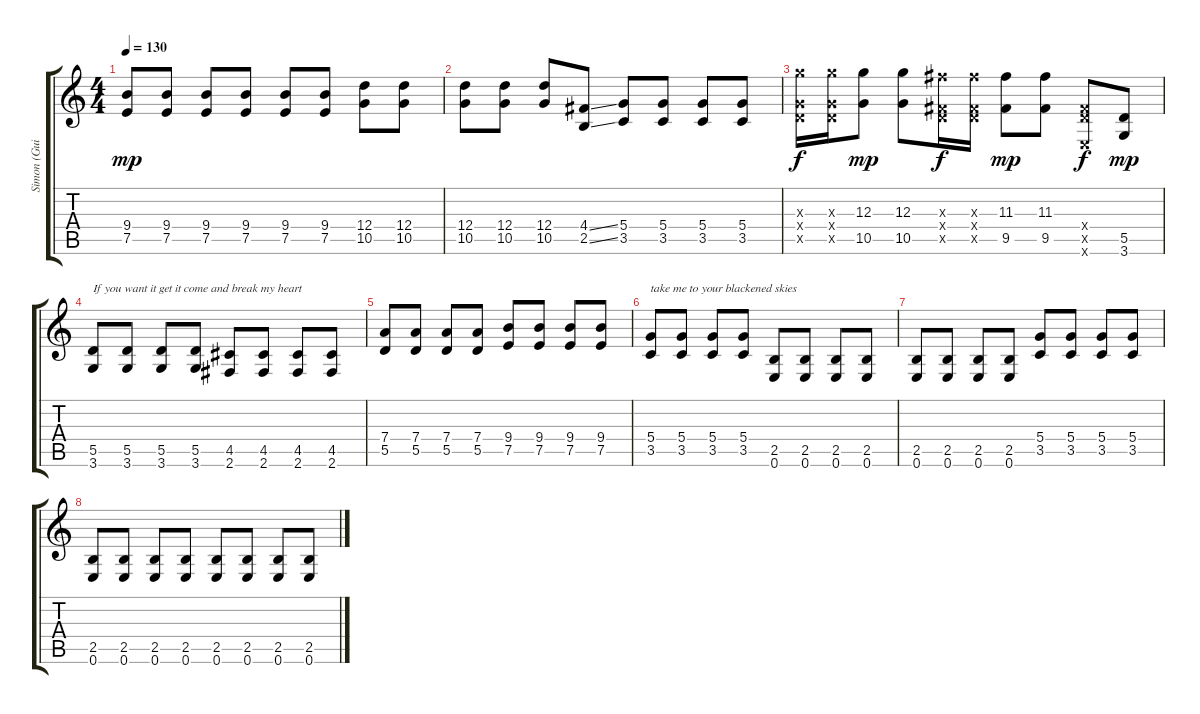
\track ("Simon (Guitar)" "Simon (Gui") {instrument acousticguitarsteel}
\staff {score tabs}
\tuning (E4 B3 G3 D3 A2 E2) {hide}
\ts (4 4)
\tempo 130
\clef g2
\ks c
(9.4 7.5).8{dy mp} (9.4 7.5).8 (9.4 7.5).8 (9.4 7.5).8 (9.4 7.5).8 (9.4 7.5).8 (12.4 10.5).8 (12.4 10.5).8 |
(12.4 10.5).8 (12.4 10.5).8 (12.4 10.5).8 (4.4{ss} 2.5{ss}).8 (5.4 3.5).8 (5.4 3.5).8 (5.4 3.5).8 (5.4 3.5).8 |
(12.3{x} 0.4{x} 10.5{x}).16{dy f} (12.3{x} 0.4{x} 10.5{x}).16 (12.3 10.5).8{dy mp} (12.3 10.5).8 (11.3{x} 0.4{x} 9.5{x}).16{dy f} (11.3{x} 0.4{x} 9.5{x}).16 (11.3 9.5).8{dy mp} (11.3 9.5).8 (0.4{x} 9.5{x} 0.6{x}).8{dy f} (5.5 3.6).8{dy mp} |
(5.5 3.6).8{txt "If you want it get it come and break my heart"} (5.5 3.6).8 (5.5 3.6).8 (5.5 3.6).8 (4.5 2.6).8 (4.5 2.6).8 (4.5 2.6).8 (4.5 2.6).8 |
(7.4 5.5).8 (7.4 5.5).8 (7.4 5.5).8 (7.4 5.5).8 (9.4 7.5).8 (9.4 7.5).8 (9.4 7.5).8 (9.4 7.5).8 |
(5.4 3.5).8{txt "take me to your blackened skies"} (5.4 3.5).8 (5.4 3.5).8 (5.4 3.5).8 (2.5 0.6).8 (2.5 0.6).8 (2.5 0.6).8 (2.5 0.6).8 |
(2.5 0.6).8 (2.5 0.6).8 (2.5 0.6).8 (2.5 0.6).8 (5.4 3.5).8 (5.4 3.5).8 (5.4 3.5).8 (5.4 3.5).8 |
(2.5 0.6).8 (2.5 0.6).8 (2.5 0.6).8 (2.5 0.6).8 (2.5 0.6).8 (2.5 0.6).8 (2.5 0.6).8 (2.5 0.6).8
